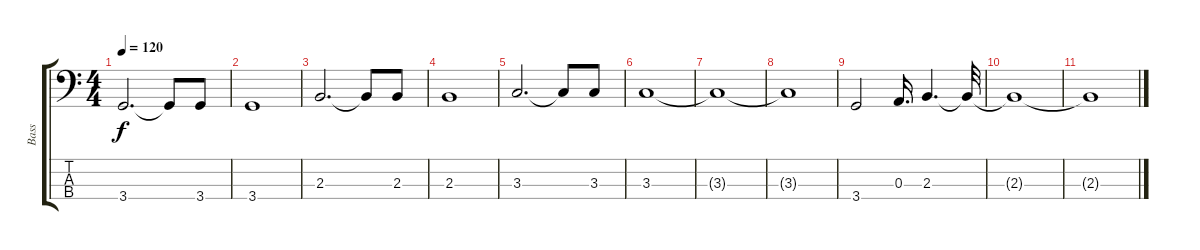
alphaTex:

\track ("Bass" "Bass") {instrument electricbassfinger}
\staff {score tabs}
\tuning (G2 D2 A1 E1) {hide}
\ts (4 4)
\tempo 120
\clef f4
\ks c
3.4.2{d dy f} 3.4{t}.8 3.4.8 |
3.4.1 |
2.3.2{d} 2.3{t}.8 2.3.8 |
2.3.1 |
3.3.2{d} 3.3{t}.8 3.3.8 |
3.3.1 |
3.3{t}.1 |
3.3{t}.1 |
3.4.2 0.3.16{d volume 4} 2.3.4{d} 2.3{t}.32 |
2.3{t}.1 |
2.3{t}.1
